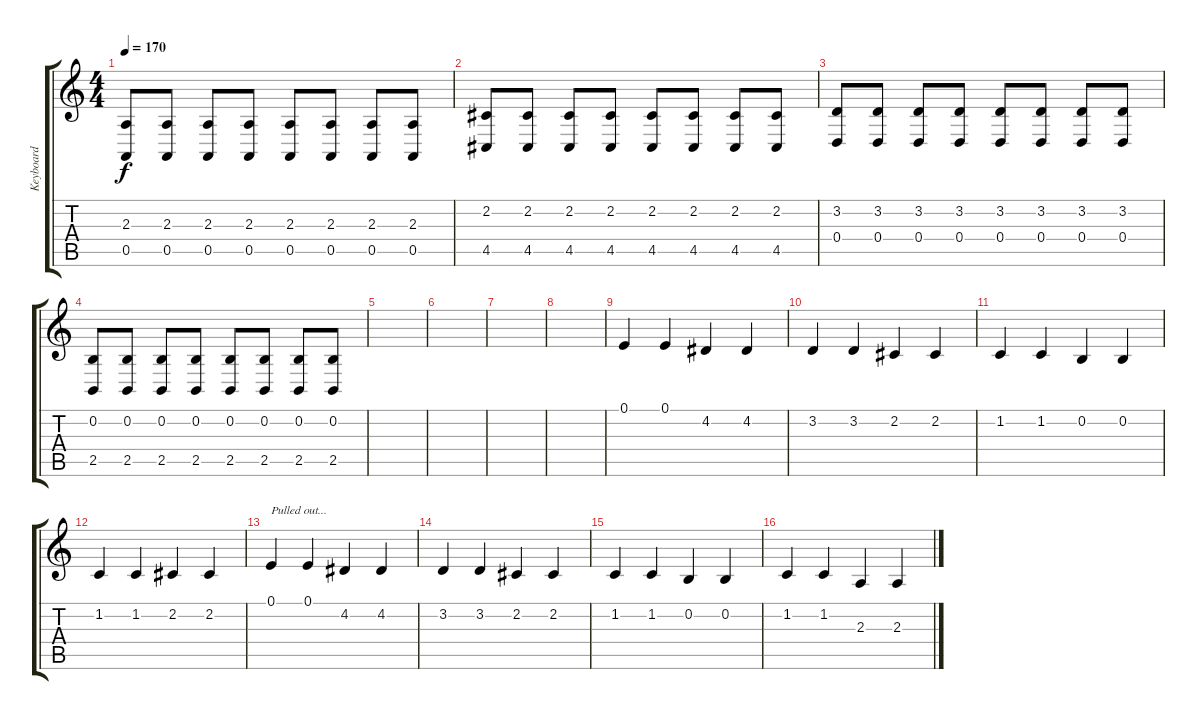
\track ("Keyboard" "Keyboard") {instrument electricgrandpiano}
\staff {score tabs}
\tuning (E4 B3 G3 D3 A2 E2) {hide}
\ts (4 4)
\tempo 170
\clef g2
\ks c
(2.3 0.5).8{dy f} (2.3 0.5).8 (2.3 0.5).8 (2.3 0.5).8 (2.3 0.5).8 (2.3 0.5).8 (2.3 0.5).8 (2.3 0.5).8 |
(2.2 4.5).8 (2.2 4.5).8 (2.2 4.5).8 (2.2 4.5).8 (2.2 4.5).8 (2.2 4.5).8 (2.2 4.5).8 (2.2 4.5).8 |
(3.2 0.4).8 (3.2 0.4).8 (3.2 0.4).8 (3.2 0.4).8 (3.2 0.4).8 (3.2 0.4).8 (3.2 0.4).8 (3.2 0.4).8 |
(0.2 2.5).8 (0.2 2.5).8 (0.2 2.5).8 (0.2 2.5).8 (0.2 2.5).8 (0.2 2.5).8 (0.2 2.5).8 (0.2 2.5).8 |
|
|
|
|
0.1.4 0.1.4 4.2.4 4.2.4 |
3.2.4 3.2.4 2.2.4 2.2.4 |
1.2.4 1.2.4 0.2.4 0.2.4 |
1.2.4 1.2.4 2.2.4 2.2.4 |
0.1.4{txt "Pulled out..."} 0.1.4 4.2.4 4.2.4 |
3.2.4 3.2.4 2.2.4 2.2.4 |
1.2.4 1.2.4 0.2.4 0.2.4 |
1.2.4 1.2.4 2.3.4 2.3.4
